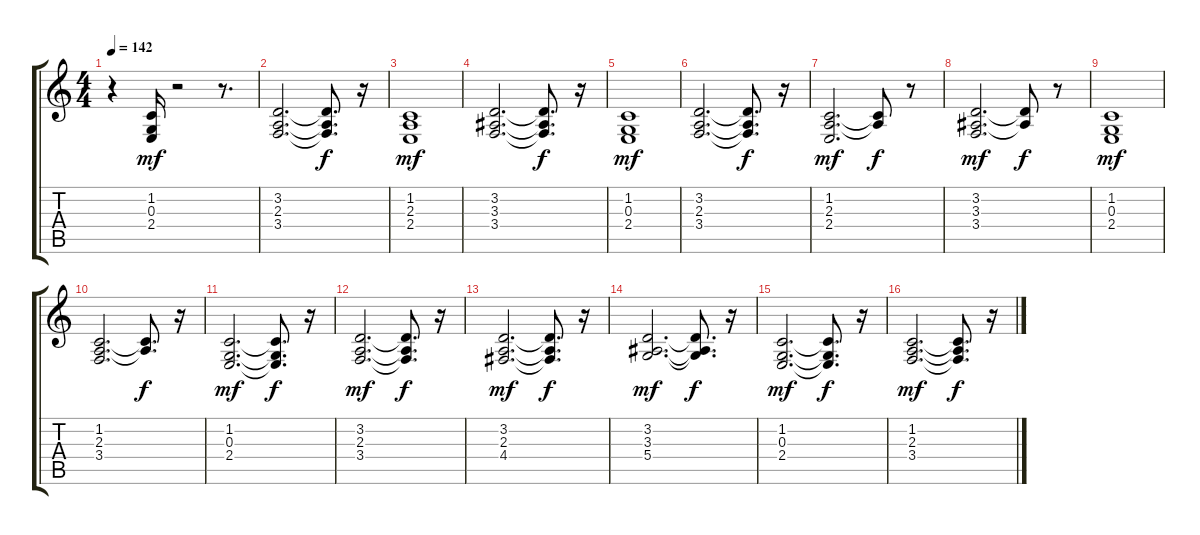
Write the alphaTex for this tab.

\track "" {instrument stringensemble2}
\staff {score tabs}
\tuning (E4 B3 G3 D3 A2 E2) {hide}
\ts (4 4)
\tempo 142
\clef g2
\ks c
r.4{dy mf} (1.2 0.3 2.4).16 r.2 r.8{d} |
(3.2 2.3 3.4).2{d} (3.2{t} 2.3{t} 3.4{t}).8{d dy f} r.16 |
(1.2 2.3 2.4).1{dy mf} |
(3.2 3.3 3.4).2{d} (3.2{t} 3.3{t} 3.4{t}).8{d dy f} r.16 |
(1.2 0.3 2.4).1{dy mf} |
(3.2 2.3 3.4).2{d} (3.2{t} 2.3{t} 3.4{t}).8{d dy f} r.16 |
(1.2 2.3 2.4).2{d dy mf} (1.2{t} 2.3{t}).8{dy f} r.8 |
(3.2 3.3 3.4).2{d dy mf} (3.2{t} 3.3{t}).8{dy f} r.8 |
(1.2 0.3 2.4).1{dy mf} |
(1.2 2.3 3.4).2{d} (1.2{t} 2.3{t}).8{d dy f} r.16 |
(1.2 0.3 2.4).2{d dy mf} (1.2{t} 0.3{t} 2.4{t}).8{d dy f} r.16 |
(3.2 2.3 3.4).2{d dy mf} (3.2{t} 2.3{t} 3.4{t}).8{d dy f} r.16 |
(3.2 2.3 4.4).2{d dy mf} (3.2{t} 2.3{t} 4.4{t}).8{d dy f} r.16 |
(3.2 3.3 5.4).2{d dy mf} (3.2{t} 3.3{t} 5.4{t}).8{d dy f} r.16 |
(1.2 0.3 2.4).2{d dy mf} (1.2{t} 0.3{t} 2.4{t}).8{d dy f} r.16 |
(1.2 2.3 3.4).2{d dy mf} (1.2{t} 2.3{t} 3.4{t}).8{d dy f} r.16
